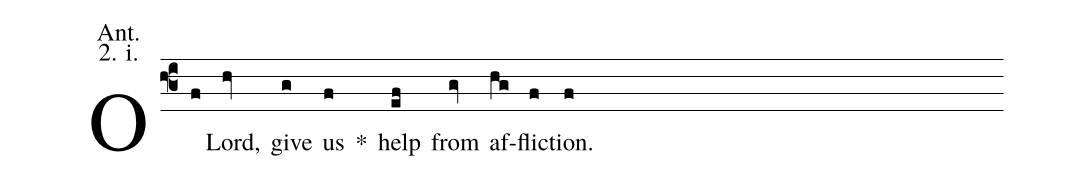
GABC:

annotation: Ant.;
annotation: 2. i.;
%%
(f3) O(f) Lord,(hv) give(g) us(f) <sp>*</sp>() help(ef) from(gv) af(hg)flic(f)tion.(f)
